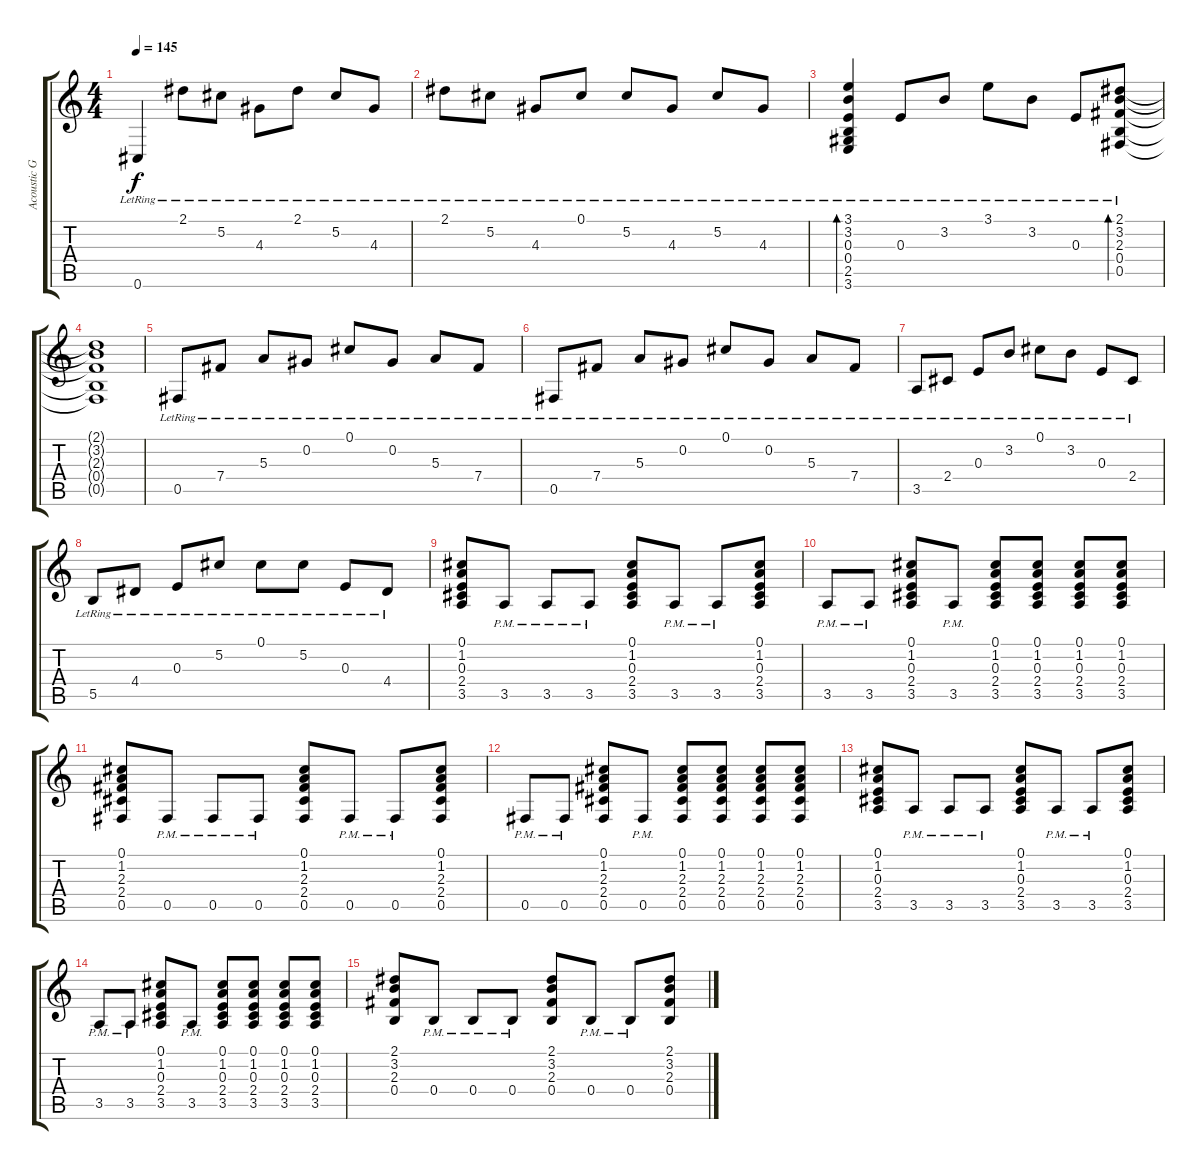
\track ("Acoustic Guitar" "Acoustic G") {instrument acousticguitarsteel}
\staff {score tabs}
\tuning (Db4 Ab3 E3 B2 Gb2 Db2) {hide}
\ts (4 4)
\tempo 145
\clef g2
\ks c
0.6{lr}.4{dy f} 2.1{lr}.8 5.2{lr}.8 4.3{lr}.8 2.1{lr}.8 5.2{lr}.8 4.3{lr}.8 |
2.1{lr}.8 5.2{lr}.8 4.3{lr}.8 0.1{lr}.8 5.2{lr}.8 4.3{lr}.8 5.2{lr}.8 4.3{lr}.8 |
(3.1{lr} 3.2{lr} 0.3{lr} 0.4{lr} 2.5{lr} 3.6{lr}).4{bd 60} 0.3{lr}.8 3.2{lr}.8 3.1{lr}.8 3.2{lr}.8 0.3{lr}.8 (2.1{lr} 3.2{lr} 2.3{lr} 0.4{lr} 0.5{lr}).8{bd 120} |
(2.1{t} 3.2{t} 2.3{t} 0.4{t} 0.5{t}).1 |
0.5{lr}.8 7.4{lr}.8 5.3{lr}.8 0.2{lr}.8 0.1{lr}.8 0.2{lr}.8 5.3{lr}.8 7.4{lr}.8 |
0.5{lr}.8 7.4{lr}.8 5.3{lr}.8 0.2{lr}.8 0.1{lr}.8 0.2{lr}.8 5.3{lr}.8 7.4{lr}.8 |
3.5{lr}.8 2.4{lr}.8 0.3{lr}.8 3.2{lr}.8 0.1{lr}.8 3.2{lr}.8 0.3{lr}.8 2.4{lr}.8 |
5.5{lr}.8 4.4{lr}.8 0.3{lr}.8 5.2{lr}.8 0.1{lr}.8 5.2{lr}.8 0.3{lr}.8 4.4{lr}.8 |
(0.1 1.2 0.3 2.4 3.5).8 3.5{pm}.8 3.5{pm}.8 3.5{pm}.8 (0.1 1.2 0.3 2.4 3.5).8 3.5{pm}.8 3.5{pm}.8 (0.1 1.2 0.3 2.4 3.5).8 |
3.5{pm}.8 3.5{pm}.8 (0.1 1.2 0.3 2.4 3.5).8 3.5{pm}.8 (0.1 1.2 0.3 2.4 3.5).8 (0.1 1.2 0.3 2.4 3.5).8 (0.1 1.2 0.3 2.4 3.5).8 (0.1 1.2 0.3 2.4 3.5).8 |
(0.1 1.2 2.3 2.4 0.5).8 0.5{pm}.8 0.5{pm}.8 0.5{pm}.8 (0.1 1.2 2.3 2.4 0.5).8 0.5{pm}.8 0.5{pm}.8 (0.1 1.2 2.3 2.4 0.5).8 |
0.5{pm}.8 0.5{pm}.8 (0.1 1.2 2.3 2.4 0.5).8 0.5{pm}.8 (0.1 1.2 2.3 2.4 0.5).8 (0.1 1.2 2.3 2.4 0.5).8 (0.1 1.2 2.3 2.4 0.5).8 (0.1 1.2 2.3 2.4 0.5).8 |
(0.1 1.2 0.3 2.4 3.5).8 3.5{pm}.8 3.5{pm}.8 3.5{pm}.8 (0.1 1.2 0.3 2.4 3.5).8 3.5{pm}.8 3.5{pm}.8 (0.1 1.2 0.3 2.4 3.5).8 |
3.5{pm}.8 3.5{pm}.8 (0.1 1.2 0.3 2.4 3.5).8 3.5{pm}.8 (0.1 1.2 0.3 2.4 3.5).8 (0.1 1.2 0.3 2.4 3.5).8 (0.1 1.2 0.3 2.4 3.5).8 (0.1 1.2 0.3 2.4 3.5).8 |
(2.1 3.2 2.3 0.4).8 0.4{pm}.8 0.4{pm}.8 0.4{pm}.8 (2.1 3.2 2.3 0.4).8 0.4{pm}.8 0.4{pm}.8 (2.1 3.2 2.3 0.4).8
